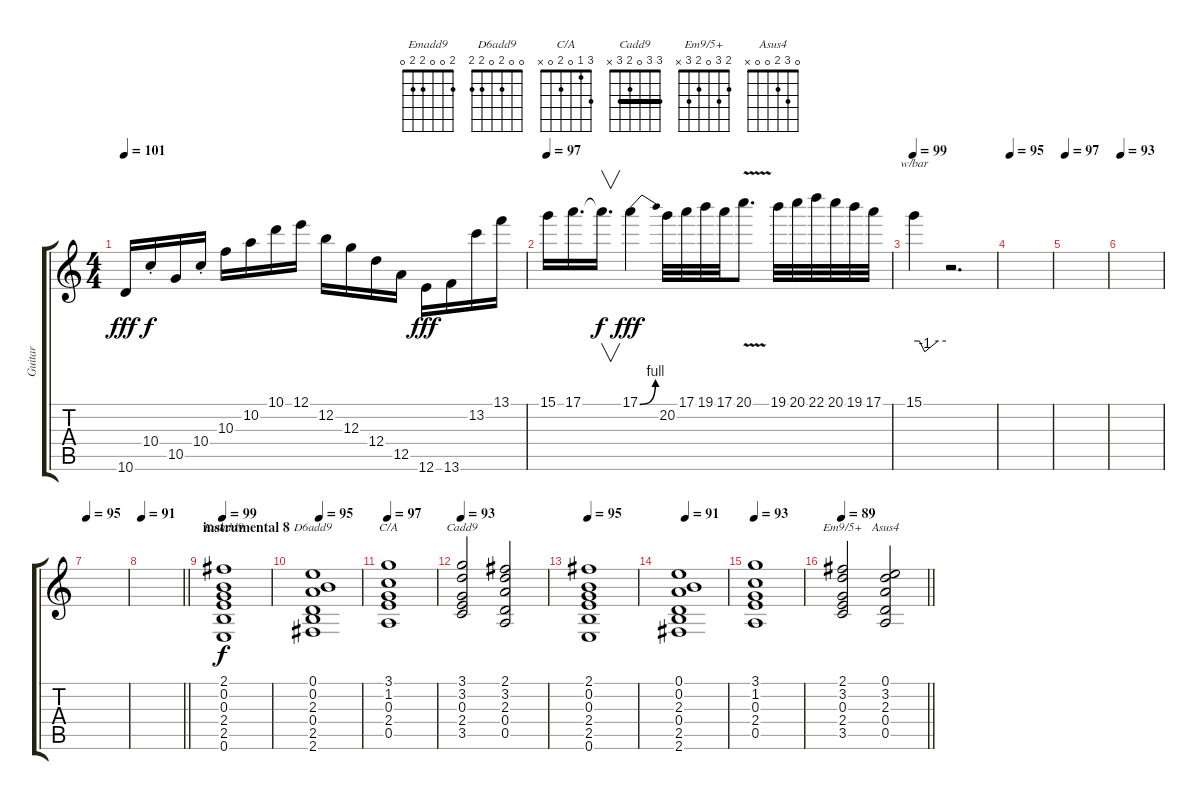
\track ("Guitar" "Guitar") {instrument distortionguitar}
\staff {score tabs}
\tuning (E4 B3 G3 D3 A2 E2) {hide}
\chord ("Emadd9" 2 0 0 2 2 0)
\chord ("D6add9" 0 0 2 0 2 2)
\chord ("C/A" 3 1 0 2 0 x)
\chord ("Cadd9" 3 3 0 2 3 x) {barre 3}
\chord ("Em9/5+" 2 3 0 2 3 x)
\chord ("Asus4" 0 3 2 0 0 x)
\ts (4 4)
\tempo 101
\clef g2
\ks c
10.6.16{dy fff} 10.4{st}.16{dy f} 10.5.16 10.4{st}.16 10.3.16 10.2.16 10.1.16 12.1.16 12.2.16 12.3.16 12.4.16 12.5.16 12.6.16{dy fff} 13.6.16 13.2.16 13.1.16 |
\tempo 97
15.1.16 17.1.16{d} 17.1{t}.16{v d dy f} 17.1{be (bend 0 0 60 4)}.4{dy fff} 20.2.32 17.1.32 19.1.32 17.1.32 20.1{v}.8{d} 19.1.32 20.1.32 22.1.32 20.1.32 19.1.32 17.1.32 |
\tempo 99
15.1.4{tbe (custom default 0 0 10 0 20 -4 45 0 60 0)} r.2{d} |
\tempo 95
|
\tempo 97
|
\tempo 93
|
\tempo 95
|
\tempo 91
\barLineRight lightlight
|
\section ("" "instrumental 8")
\tempo 99
(2.1 0.2 0.3 2.4 2.5 0.6).1{ch "Emadd9" dy f volume 6 instrument distortionguitar} |
\tempo 95
(0.1 0.2 2.3 0.4 2.5 2.6).1{ch "D6add9"} |
\tempo 97
(3.1 1.2 0.3 2.4 0.5).1{ch "C/A"} |
\tempo 93
(3.1 3.2 0.3 2.4 3.5).2{ch "Cadd9"} (2.1 3.2 2.3 0.4 0.5).2 |
\tempo 95
(2.1 0.2 0.3 2.4 2.5 0.6).1{instrument distortionguitar} |
\tempo 91
(0.1 0.2 2.3 0.4 2.5 2.6).1 |
\tempo 93
(3.1 1.2 0.3 2.4 0.5).1 |
\tempo 89
\barLineRight lightlight
(2.1 3.2 0.3 2.4 3.5).2{ch "Em9/5+"} (0.1 3.2 2.3 0.4 0.5).2{ch "Asus4"}
